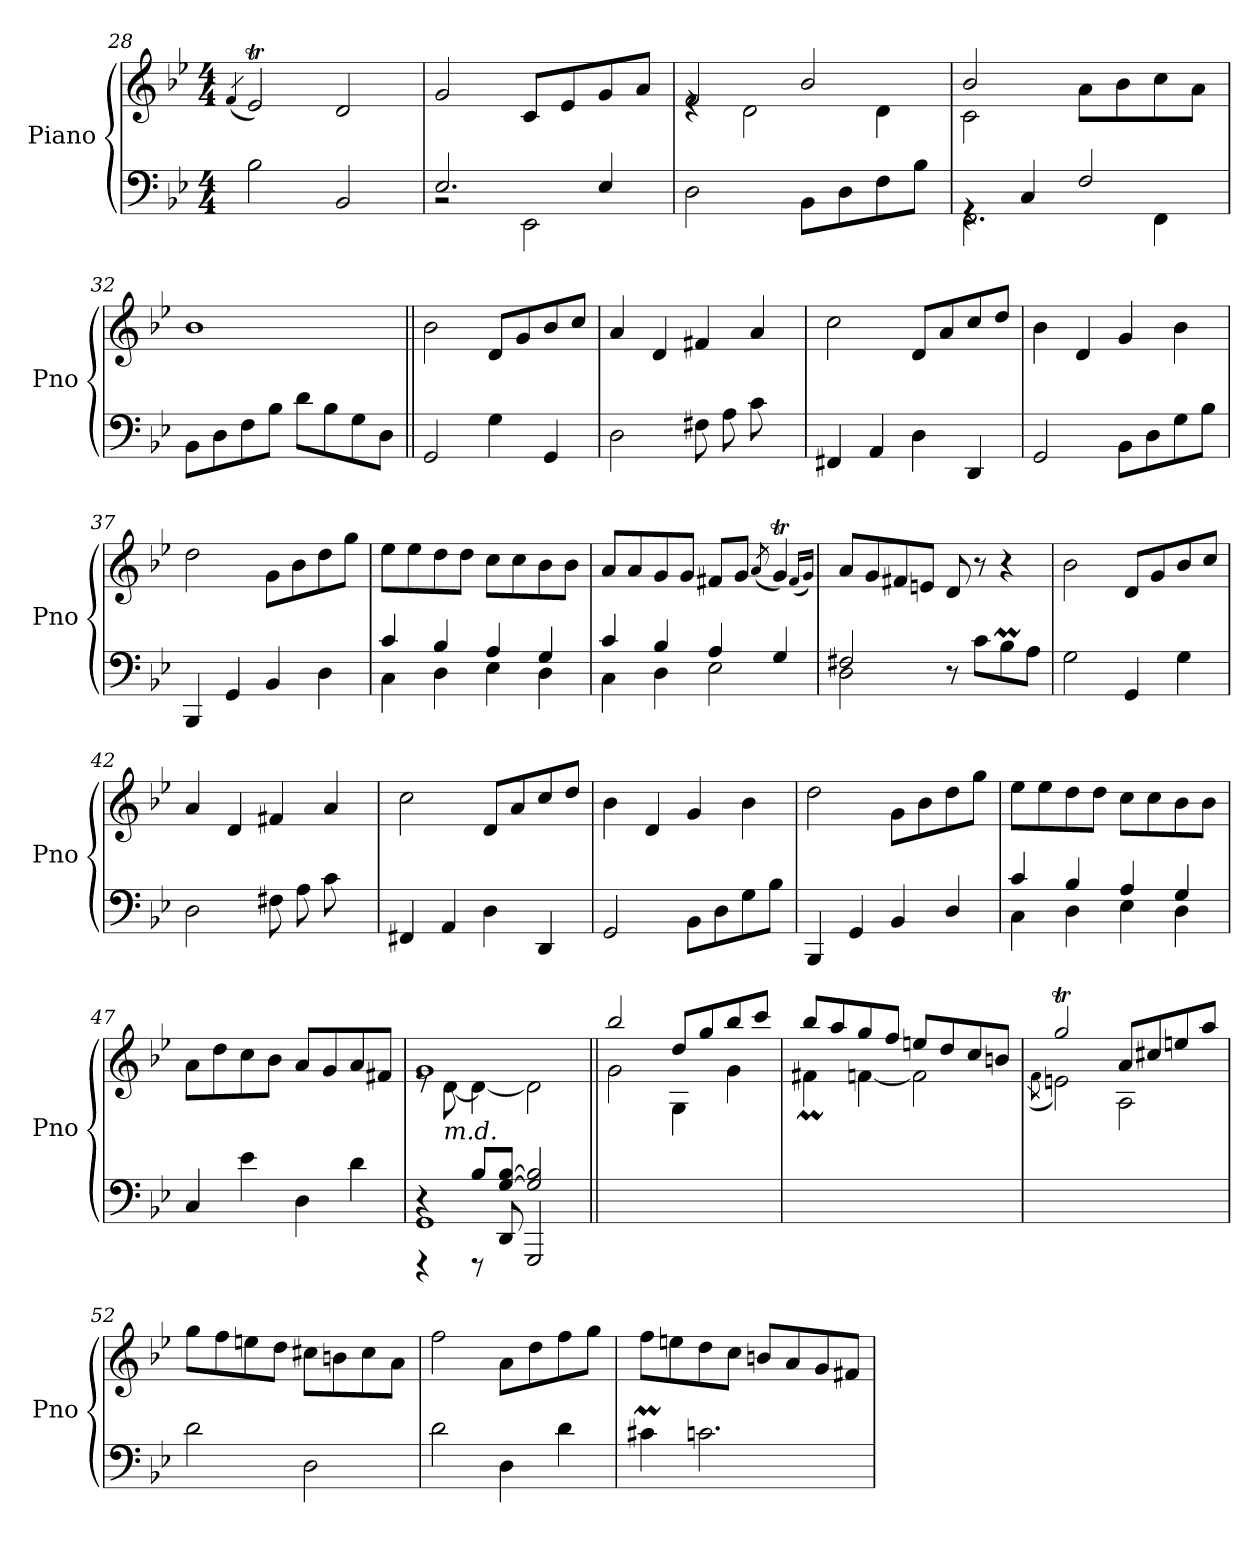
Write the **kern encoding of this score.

**kern	**kern
*part1	*part1
*staff2	*staff1
*I"Piano	*
*I'Pno	*
*clefF4	*clefG2
*k[b-e-]	*k[b-e-]
*M4/4	*M4/4
=28	=28
.	(<4qf/
2B-\	2e-T/)
2BB-/	2d/
=29	=29
*^	*
2.E-/	2rBB	2g/
.	2EE-\	8c/L
.	.	8e-/
4E-/	.	8g/
.	.	8a/J
*v	*v	*
=30	=30
*	*^
2D\	2f/	4re
.	.	2d\
8BB-\L	2b-/	.
8D\	.	.
8F\	.	4d\
8B-\J	.	.
=31	=31	=31
*^	*	*
4rGG	2.FF\	2b-/	2c\
4C/	.	.	.
2F/	.	8a\L	2ryy
.	.	8b-\	.
.	4FF\	8cc\	.
.	.	8a\J	.
*v	*v	*	*
*	*v	*v
!!LO:LB:g=z
=32	=32
8BB-\L	1b-
8D\	.
8F\	.
8B-\J	.
8d\L	.
8B-\	.
8G\	.
8D\J	.
=33||	=33||
2GG/	2b-\
4G\	8d/L
.	8g/
4GG/	8b-/
.	8cc/J
=34	=34
*	*^
2D\	4a/	2..ryy
.	4d/	.
8F#X\L	4f#X/	.
8A\	.	.
8c\	4a/	.
8ryy	.	8e-\J
*	*v	*v
=35	=35
4FF#X/	2cc\
4AA/	.
4D\	8d/L
.	8a/
4DD/	8cc/
.	8dd/J
=36	=36
2GG/	4b-\
.	4d/
8BB-\L	4g/
8D\	.
8G\	4b-\
8B-\J	.
=37	=37
4BBB-/	2dd\
4GG/	.
4BB-/	8g\L
.	8b-\
4D\	8dd\
.	8gg\J
!!LO:PB:g=z
=38	=38
*^	*
4c/	4C\	8ee-\L
.	.	8ee-\
4B-/	4D\	8dd\
.	.	8dd\J
4A/	4E-\	8cc\L
.	.	8cc\
4G/	4D\	8b-\
.	.	8b-\J
=39	=39	=39
4c/	4C\	8a/L
.	.	8a/
4B-/	4D\	8g/
.	.	8g/J
4A/	2E-\	8f#X/L
.	.	8g/J
.	.	(<8qa/
4G/	.	4gT/)
.	.	(<16qf#/LL
.	.	16qg/JJ)
=40	=40	=40
2F#X/	2D\	8a/L
.	.	8g/
.	.	8f#X/
.	.	8en/J
8r	2ryy	8d/
8c\L	.	8r
8B-M\	.	4r
8A\J	.	.
*v	*v	*
=41	=41
2G\	2b-\
4GG/	8d/L
.	8g/
4G\	8b-/
.	8cc/J
=42	=42
*	*^
2D\	4a/	2..ryy
.	4d/	.
8F#X\L	4f#X/	.
8A\	.	.
8c\	4a/	.
8ryy	.	8e-\J
*	*v	*v
=43	=43
4FF#X/	2cc\
4AA/	.
4D\	8d/L
.	8a/
4DD/	8cc/
.	8dd/J
!!LO:LB:g=z
=44	=44
2GG/	4b-\
.	4d/
8BB-\L	4g/
8D\	.
8G\	4b-\
8B-\J	.
=45	=45
4BBB-/	2dd\
4GG/	.
4BB-/	8g\L
.	8b-\
4D/	8dd\
.	8gg\J
=46	=46
*^	*
4c/	4C\	8ee-\L
.	.	8ee-\
4B-/	4D\	8dd\
.	.	8dd\J
4A/	4E-\	8cc\L
.	.	8cc\
4G/	4D\	8b-\
.	.	8b-\J
*v	*v	*
=47	=47
4C/	8a\L
.	8dd\
4e-\	8cc\
.	8b-\J
4D\	8a/L
.	8g/
4d\	8a/
.	8f#X/J
=48	=48
*^	*^
*	*^	*	*
4rFFF	1GG	4r	1g	8re
!	!	!	!	!LO:TX:b:i:t=m.d.
.	.	.	.	[8d\
8B-/L	.	8rFFF	.	4d\_
[8G/ [8B-/J	.	8DD/	.	.
2G/] 2B-/]	.	2GGG/	.	2d\]
*v	*v	*v	*	*
=49||	=49||	=49||
1ryy	2bb-/	2g\
.	8dd/L	4G\
.	8gg/	.
.	8bb-/	4g\
.	8ccc/J	.
!!LO:LB:g=z	!!
=50	=50	=50
1ryy	8bb-/L	4f#Xm\
.	8aa/	.
.	8gg/	[4fn\
.	8ff/J	.
.	8een/L	2f\]
.	8dd/	.
.	8cc/	.
.	8bn/J	.
=51	=51	=51
.	.	(>8qf\
1ryy	2ggT/	2en\)
.	8a/L	2A\
.	8cc#X/	.
.	8een/	.
.	8aa/J	.
*	*v	*v
=52	=52
2d\	8gg\L
.	8ff\
.	8een\
.	8dd\J
2D\	8cc#X\L
.	8bn\
.	8cc#\
.	8a\J
=53	=53
2d\	2ff\
4D\	8a\L
.	8dd\
4d\	8ff\
.	8gg\J
=54	=54
4c#Xm\	8ff\L
.	8een\
2.cn\	8dd\
.	8cc\J
.	8bn/L
.	8a/
.	8g/
.	8f#X/J
=	=
*-	*-
